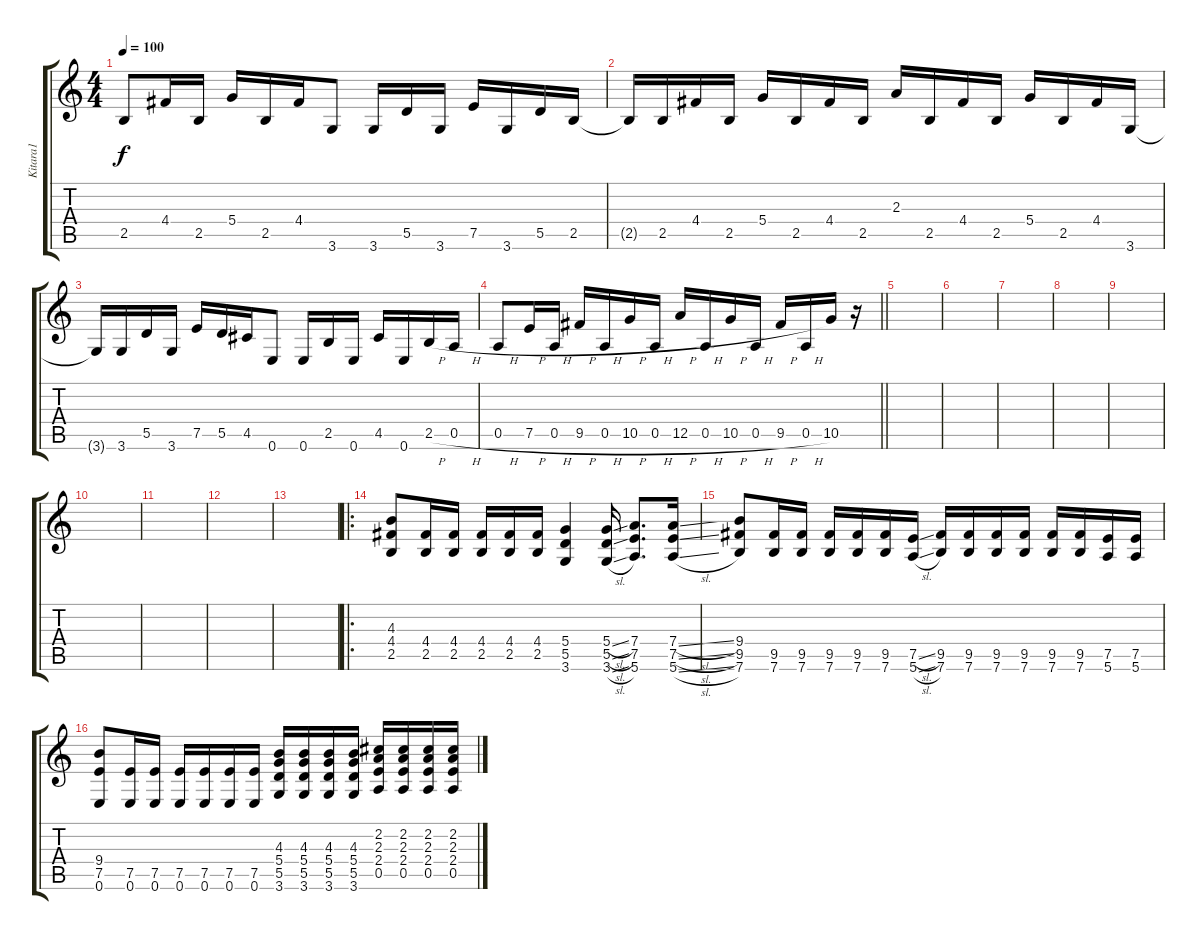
\track ("Kitara1" "Kitara1") {instrument overdrivenguitar}
\staff {score tabs}
\tuning (E4 B3 G3 D3 A2 E2) {hide}
\ts (4 4)
\tempo 100
\clef g2
\ks c
2.5.8{dy f} 4.4.16 2.5.16 5.4.16 2.5.16 4.4.16 3.6.8 3.6.16 5.5.16 3.6.16 7.5.16 3.6.16 5.5.16 2.5.16 |
2.5{t}.16 2.5.16 4.4.16 2.5.16 5.4.16 2.5.16 4.4.16 2.5.16 2.3.16 2.5.16 4.4.16 2.5.16 5.4.16 2.5.16 4.4.16 3.6.16 |
3.6{t}.16 3.6.16 5.5.16 3.6.16 7.5.16 5.5.16 4.5.16 0.6.8 0.6.16 2.5.16 0.6.16 4.5.16 0.6.16 2.5{h}.16 0.5{h}.16 |
\barLineRight lightlight
0.5{h}.8 7.5{h}.16 0.5{h}.16 9.5{h}.16 0.5{h}.16 10.5{h}.16 0.5{h}.16 12.5{h}.16 0.5{h}.16 10.5{h}.16 0.5{h}.16 9.5{h}.16 0.5{h}.16 10.5.16 r.16 |
|
|
|
|
|
|
|
|
|
\ro
(4.3 4.4 2.5).8 (4.4 2.5).16 (4.4 2.5).16 (4.4 2.5).16 (4.4 2.5).16 (4.4 2.5).16 (5.4 5.5 3.6).4 (5.4{sl} 5.5{sl} 3.6{sl}).16 (7.4 7.5 5.6).8{d} (7.4{sl} 7.5{sl} 5.6{sl}).16 |
(9.4 9.5 7.6).8 (9.5 7.6).16 (9.5 7.6).16 (9.5 7.6).16 (9.5 7.6).16 (9.5 7.6).16 (7.5{sl} 5.6{sl}).16 (9.5 7.6).16 (9.5 7.6).16 (9.5 7.6).16 (9.5 7.6).16 (9.5 7.6).16 (9.5 7.6).16 (7.5 5.6).16 (7.5 5.6).16 |
(9.4 7.5 0.6).8 (7.5 0.6).16 (7.5 0.6).16 (7.5 0.6).16 (7.5 0.6).16 (7.5 0.6).16 (7.5 0.6).16 (4.3 5.4 5.5 3.6).16 (4.3 5.4 5.5 3.6).16 (4.3 5.4 5.5 3.6).16 (4.3 5.4 5.5 3.6).16 (2.2 2.3 2.4 0.5).16 (2.2 2.3 2.4 0.5).16 (2.2 2.3 2.4 0.5).16 (2.2 2.3 2.4 0.5).16
